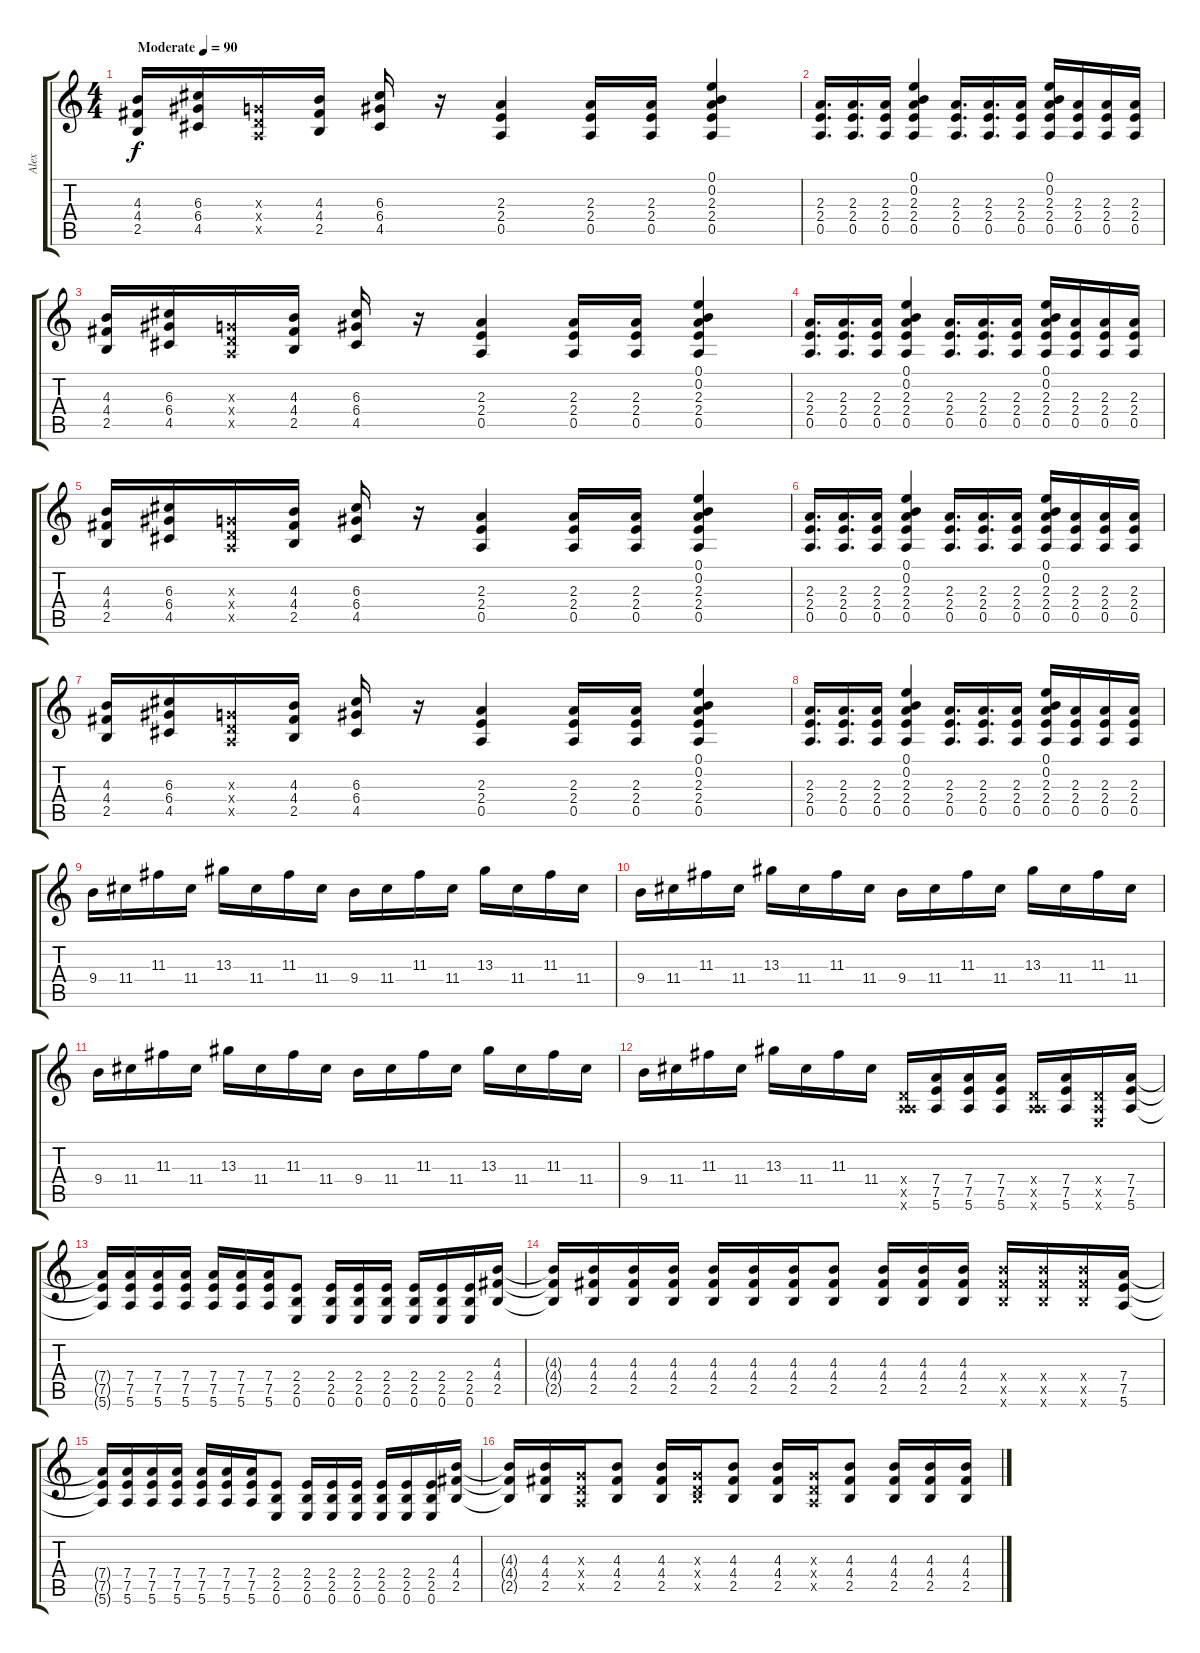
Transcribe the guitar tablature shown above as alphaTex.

\track ("Alex" "Alex") {instrument distortionguitar}
\staff {score tabs}
\tuning (E4 B3 G3 D3 A2 E2) {hide}
\ts (4 4)
\tempo (90 "Moderate")
\clef g2
\ks c
(4.3 4.4 2.5).16{dy f instrument distortionguitar} (6.3 6.4 4.5).16 (0.3{x} 0.4{x} 0.5{x}).16 (4.3 4.4 2.5).16 (6.3 6.4 4.5).16 r.16 (2.3 2.4 0.5).4 (2.3 2.4 0.5).16 (2.3 2.4 0.5).16 (0.1 0.2 2.3 2.4 0.5).4 |
(2.3 2.4 0.5).16{d} (2.3 2.4 0.5).16{d} (2.3 2.4 0.5).16 (0.1 0.2 2.3 2.4 0.5).4 (2.3 2.4 0.5).16{d} (2.3 2.4 0.5).16{d} (2.3 2.4 0.5).16 (0.1 0.2 2.3 2.4 0.5).16 (2.3 2.4 0.5).16 (2.3 2.4 0.5).16 (2.3 2.4 0.5).16 |
(4.3 4.4 2.5).16 (6.3 6.4 4.5).16 (0.3{x} 0.4{x} 0.5{x}).16 (4.3 4.4 2.5).16 (6.3 6.4 4.5).16 r.16 (2.3 2.4 0.5).4 (2.3 2.4 0.5).16 (2.3 2.4 0.5).16 (0.1 0.2 2.3 2.4 0.5).4 |
(2.3 2.4 0.5).16{d} (2.3 2.4 0.5).16{d} (2.3 2.4 0.5).16 (0.1 0.2 2.3 2.4 0.5).4 (2.3 2.4 0.5).16{d} (2.3 2.4 0.5).16{d} (2.3 2.4 0.5).16 (0.1 0.2 2.3 2.4 0.5).16 (2.3 2.4 0.5).16 (2.3 2.4 0.5).16 (2.3 2.4 0.5).16 |
(4.3 4.4 2.5).16 (6.3 6.4 4.5).16 (0.3{x} 0.4{x} 0.5{x}).16 (4.3 4.4 2.5).16 (6.3 6.4 4.5).16 r.16 (2.3 2.4 0.5).4 (2.3 2.4 0.5).16 (2.3 2.4 0.5).16 (0.1 0.2 2.3 2.4 0.5).4 |
(2.3 2.4 0.5).16{d} (2.3 2.4 0.5).16{d} (2.3 2.4 0.5).16 (0.1 0.2 2.3 2.4 0.5).4 (2.3 2.4 0.5).16{d} (2.3 2.4 0.5).16{d} (2.3 2.4 0.5).16 (0.1 0.2 2.3 2.4 0.5).16 (2.3 2.4 0.5).16 (2.3 2.4 0.5).16 (2.3 2.4 0.5).16 |
(4.3 4.4 2.5).16 (6.3 6.4 4.5).16 (0.3{x} 0.4{x} 0.5{x}).16 (4.3 4.4 2.5).16 (6.3 6.4 4.5).16 r.16 (2.3 2.4 0.5).4 (2.3 2.4 0.5).16 (2.3 2.4 0.5).16 (0.1 0.2 2.3 2.4 0.5).4 |
(2.3 2.4 0.5).16{d} (2.3 2.4 0.5).16{d} (2.3 2.4 0.5).16 (0.1 0.2 2.3 2.4 0.5).4 (2.3 2.4 0.5).16{d} (2.3 2.4 0.5).16{d} (2.3 2.4 0.5).16 (0.1 0.2 2.3 2.4 0.5).16 (2.3 2.4 0.5).16 (2.3 2.4 0.5).16 (2.3 2.4 0.5).16 |
9.4.16 11.4.16 11.3.16 11.4.16 13.3.16 11.4.16 11.3.16 11.4.16 9.4.16 11.4.16 11.3.16 11.4.16 13.3.16 11.4.16 11.3.16 11.4.16 |
9.4.16 11.4.16 11.3.16 11.4.16 13.3.16 11.4.16 11.3.16 11.4.16 9.4.16 11.4.16 11.3.16 11.4.16 13.3.16 11.4.16 11.3.16 11.4.16 |
9.4.16 11.4.16 11.3.16 11.4.16 13.3.16 11.4.16 11.3.16 11.4.16 9.4.16 11.4.16 11.3.16 11.4.16 13.3.16 11.4.16 11.3.16 11.4.16 |
9.4.16 11.4.16 11.3.16 11.4.16 13.3.16 11.4.16 11.3.16 11.4.16 (0.4{x} 0.5{x} 5.6{x}).16 (7.4 7.5 5.6).16 (7.4 7.5 5.6).16 (7.4 7.5 5.6).16 (0.4{x} 0.5{x} 5.6{x}).16 (7.4 7.5 5.6).16 (0.4{x} 0.5{x} 0.6{x}).16 (7.4 7.5 5.6).16 |
(7.4{t} 7.5{t} 5.6{t}).16 (7.4 7.5 5.6).16 (7.4 7.5 5.6).16 (7.4 7.5 5.6).16 (7.4 7.5 5.6).16 (7.4 7.5 5.6).16 (7.4 7.5 5.6).16 (2.4 2.5 0.6).8 (2.4 2.5 0.6).16 (2.4 2.5 0.6).16 (2.4 2.5 0.6).16 (2.4 2.5 0.6).16 (2.4 2.5 0.6).16 (2.4 2.5 0.6).16 (4.3 4.4 2.5).16 |
(4.3{t} 4.4{t} 2.5{t}).16 (4.3 4.4 2.5).16 (4.3 4.4 2.5).16 (4.3 4.4 2.5).16 (4.3 4.4 2.5).16 (4.3 4.4 2.5).16 (4.3 4.4 2.5).16 (4.3 4.4 2.5).8 (4.3 4.4 2.5).16 (4.3 4.4 2.5).16 (4.3 4.4 2.5).16 (9.4{x} 9.5{x} 7.6{x}).16 (9.4{x} 9.5{x} 7.6{x}).16 (9.4{x} 9.5{x} 7.6{x}).16 (7.4 7.5 5.6).16 |
(7.4{t} 7.5{t} 5.6{t}).16 (7.4 7.5 5.6).16 (7.4 7.5 5.6).16 (7.4 7.5 5.6).16 (7.4 7.5 5.6).16 (7.4 7.5 5.6).16 (7.4 7.5 5.6).16 (2.4 2.5 0.6).8 (2.4 2.5 0.6).16 (2.4 2.5 0.6).16 (2.4 2.5 0.6).16 (2.4 2.5 0.6).16 (2.4 2.5 0.6).16 (2.4 2.5 0.6).16 (4.3 4.4 2.5).16 |
(4.3{t} 4.4{t} 2.5{t}).16 (4.3 4.4 2.5).16 (0.3{x} 0.4{x} 0.5{x}).16 (4.3 4.4 2.5).8 (4.3 4.4 2.5).16 (0.3{x} 0.4{x} 2.5{x}).16 (4.3 4.4 2.5).8 (4.3 4.4 2.5).16 (0.3{x} 0.4{x} 0.5{x}).16 (4.3 4.4 2.5).8 (4.3 4.4 2.5).16 (4.3 4.4 2.5).16 (4.3 4.4 2.5).16
